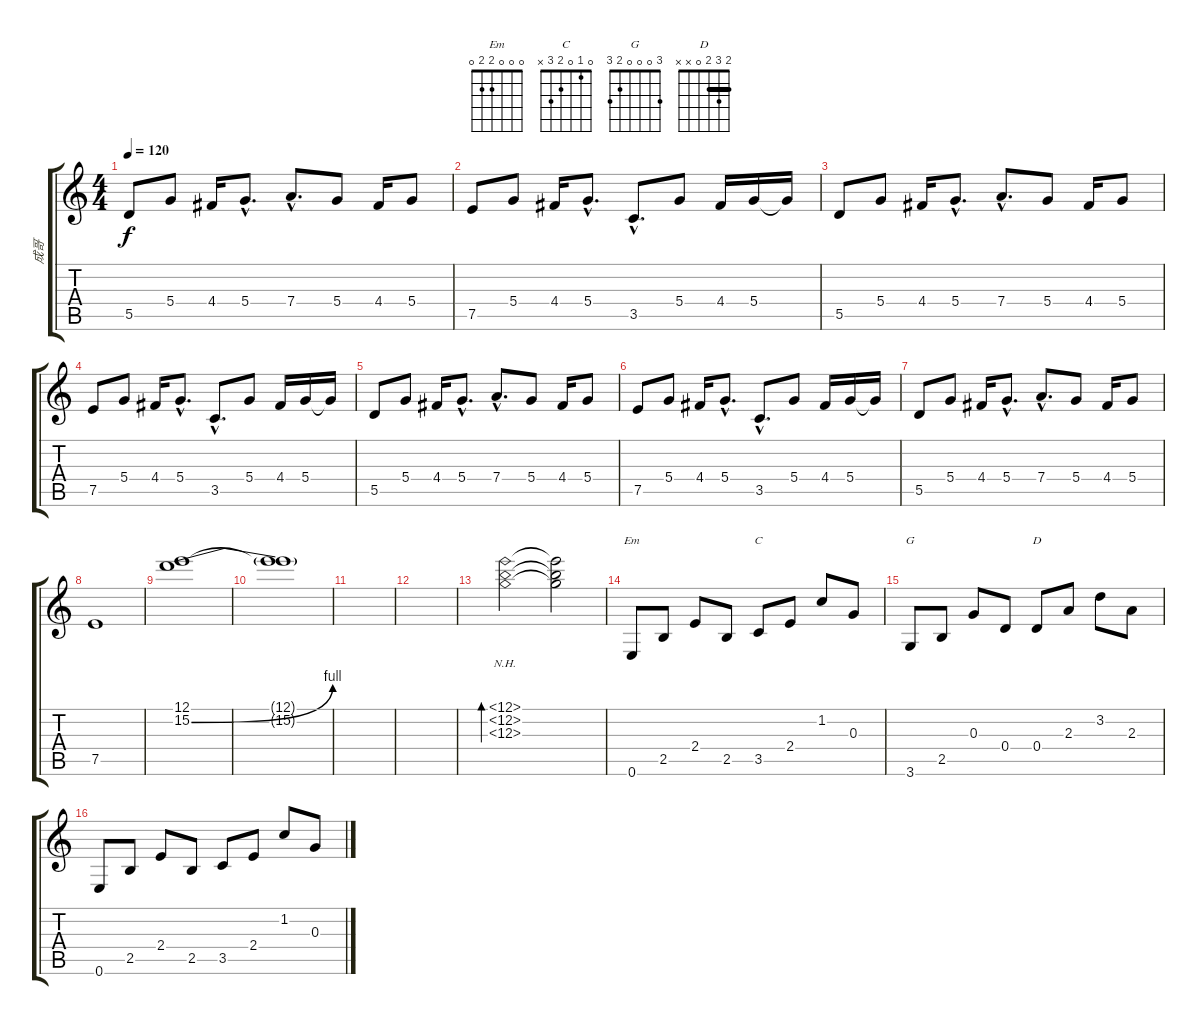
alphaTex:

\track ("成哥" "成哥") {instrument electricguitarmuted}
\staff {score tabs}
\tuning (E4 B3 G3 D3 A2 E2) {hide}
\chord ("Em" 0 0 0 2 2 0)
\chord ("C" 0 1 0 2 3 x)
\chord ("G" 3 0 0 0 2 3)
\chord ("D" 2 3 2 0 x x) {barre 2}
\ts (4 4)
\tempo 120
\clef g2
\ks c
5.5.8{dy f} 5.4.8 4.4.16 5.4{hac}.8{d} 7.4{hac}.8{d} 5.4.8 4.4.16 5.4.8 |
7.5.8 5.4.8 4.4.16 5.4{hac}.8{d} 3.5{hac}.8{d} 5.4.8 4.4.16 5.4.16 5.4{t}.16 |
5.5.8 5.4.8 4.4.16 5.4{hac}.8{d} 7.4{hac}.8{d} 5.4.8 4.4.16 5.4.8 |
7.5.8 5.4.8 4.4.16 5.4{hac}.8{d} 3.5{hac}.8{d} 5.4.8 4.4.16 5.4.16 5.4{t}.16 |
5.5.8 5.4.8 4.4.16 5.4{hac}.8{d} 7.4{hac}.8{d} 5.4.8 4.4.16 5.4.8 |
7.5.8 5.4.8 4.4.16 5.4{hac}.8{d} 3.5{hac}.8{d} 5.4.8 4.4.16 5.4.16 5.4{t}.16 |
5.5.8 5.4.8 4.4.16 5.4{hac}.8{d} 7.4{hac}.8{d} 5.4.8 4.4.16 5.4.8 |
7.5.1 |
(12.1 15.2{be (bend 0 0 60 4)}).1 |
(12.1{t} 15.2{t}).1 |
|
|
(12.1{nh} 12.2{nh} 12.3{nh}).2{bd 480 instrument acousticguitarsteel} (12.1{t} 12.2{t} 12.3{t}).2 |
0.6.8{ch "Em"} 2.5.8 2.4.8 2.5.8 3.5.8{ch "C"} 2.4.8 1.2.8 0.3.8 |
3.6.8{ch "G"} 2.5.8 0.3.8 0.4.8 0.4.8{ch "D"} 2.3.8 3.2.8 2.3.8 |
0.6.8 2.5.8 2.4.8 2.5.8 3.5.8 2.4.8 1.2.8 0.3.8
